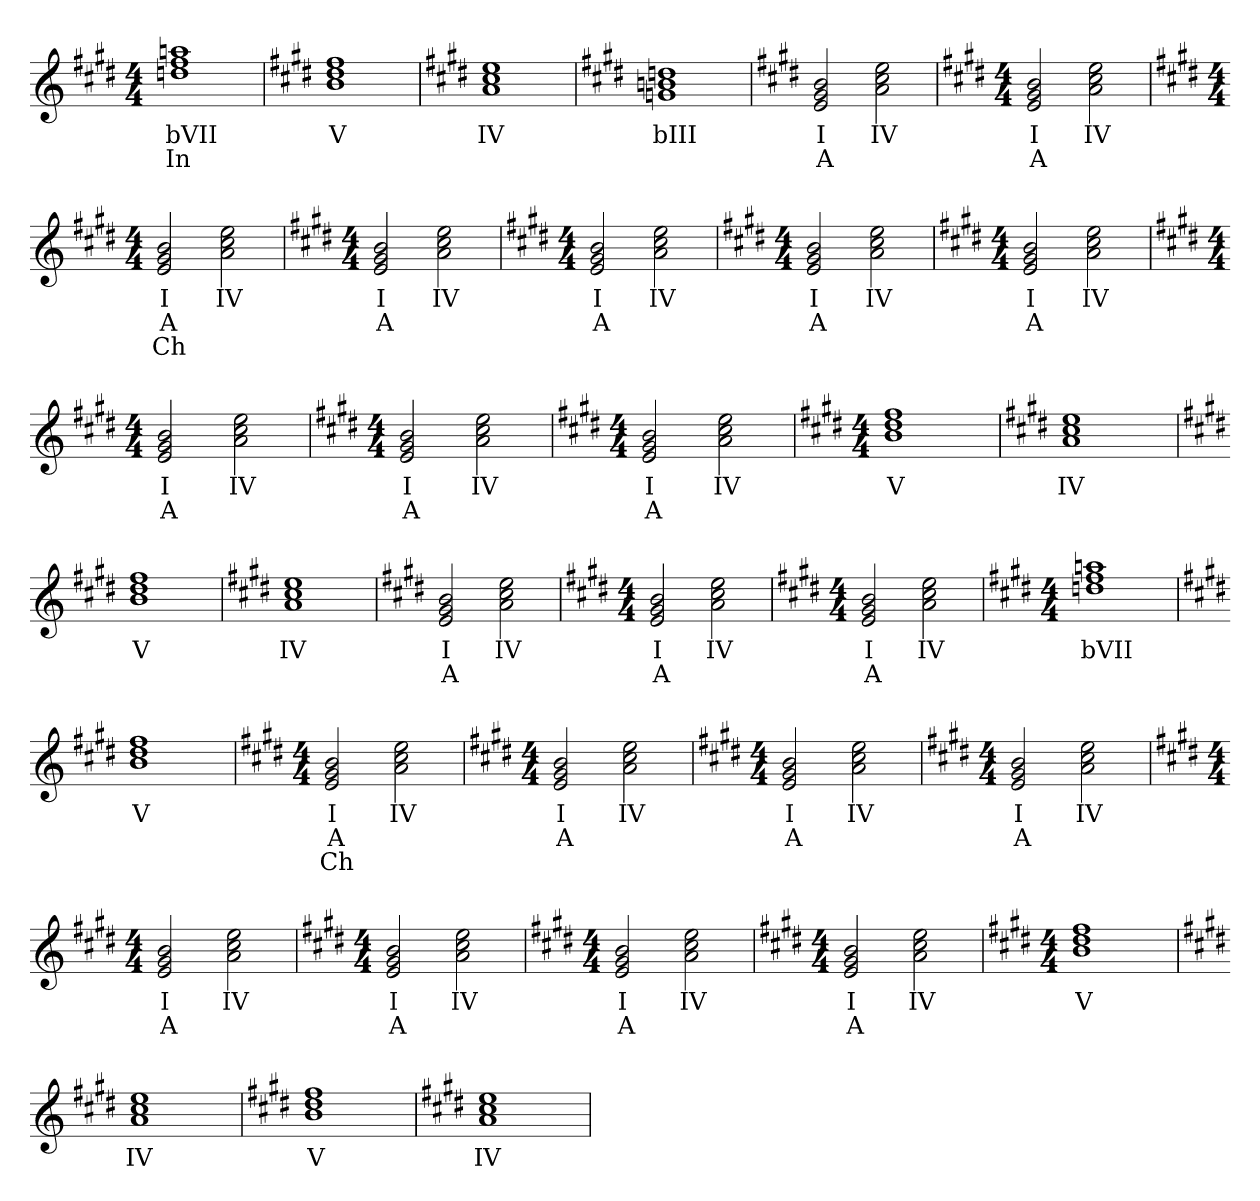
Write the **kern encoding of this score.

**kern	**text	**text	**text
*part1	*part1	*part1	*part1
*staff1	*staff1	*staff1	*staff1
*k[f#c#g#d#]	*	*	*
*E:	*	*	*
*M4/4	*	*	*
=	=	=	=
1ddn 1ff# 1aan	bVII	In	.
=	=	=	=
*k[f#c#g#d#]	*	*	*
*E:	*	*	*
1b 1dd# 1ff#	V	.	.
=	=	=	=
*k[f#c#g#d#]	*	*	*
*E:	*	*	*
1a 1cc# 1ee	IV	.	.
=	=	=	=
*k[f#c#g#d#]	*	*	*
*E:	*	*	*
1gn 1bn 1ddn	bIII	.	.
=	=	=	=
*k[f#c#g#d#]	*	*	*
*E:	*	*	*
2e 2g# 2b	I	A	.
2a 2cc# 2ee	IV	.	.
=	=	=	=
*k[f#c#g#d#]	*	*	*
*E:	*	*	*
*M4/4	*	*	*
2e 2g# 2b	I	A	.
2a 2cc# 2ee	IV	.	.
=	=	=	=
*k[f#c#g#d#]	*	*	*
*E:	*	*	*
*M4/4	*	*	*
2e 2g# 2b	I	A	Ch
2a 2cc# 2ee	IV	.	.
=	=	=	=
*k[f#c#g#d#]	*	*	*
*E:	*	*	*
*M4/4	*	*	*
2e 2g# 2b	I	A	.
2a 2cc# 2ee	IV	.	.
=	=	=	=
*k[f#c#g#d#]	*	*	*
*E:	*	*	*
*M4/4	*	*	*
2e 2g# 2b	I	A	.
2a 2cc# 2ee	IV	.	.
=	=	=	=
*k[f#c#g#d#]	*	*	*
*E:	*	*	*
*M4/4	*	*	*
2e 2g# 2b	I	A	.
2a 2cc# 2ee	IV	.	.
=	=	=	=
*k[f#c#g#d#]	*	*	*
*E:	*	*	*
*M4/4	*	*	*
2e 2g# 2b	I	A	.
2a 2cc# 2ee	IV	.	.
=	=	=	=
*k[f#c#g#d#]	*	*	*
*E:	*	*	*
*M4/4	*	*	*
2e 2g# 2b	I	A	.
2a 2cc# 2ee	IV	.	.
=	=	=	=
*k[f#c#g#d#]	*	*	*
*E:	*	*	*
*M4/4	*	*	*
2e 2g# 2b	I	A	.
2a 2cc# 2ee	IV	.	.
=	=	=	=
*k[f#c#g#d#]	*	*	*
*E:	*	*	*
*M4/4	*	*	*
2e 2g# 2b	I	A	.
2a 2cc# 2ee	IV	.	.
=	=	=	=
*k[f#c#g#d#]	*	*	*
*E:	*	*	*
*M4/4	*	*	*
1b 1dd# 1ff#	V	.	.
=	=	=	=
*k[f#c#g#d#]	*	*	*
*E:	*	*	*
1a 1cc# 1ee	IV	.	.
=	=	=	=
*k[f#c#g#d#]	*	*	*
*E:	*	*	*
1b 1dd# 1ff#	V	.	.
=	=	=	=
*k[f#c#g#d#]	*	*	*
*E:	*	*	*
1a 1cc# 1ee	IV	.	.
=	=	=	=
*k[f#c#g#d#]	*	*	*
*E:	*	*	*
2e 2g# 2b	I	A	.
2a 2cc# 2ee	IV	.	.
=	=	=	=
*k[f#c#g#d#]	*	*	*
*E:	*	*	*
*M4/4	*	*	*
2e 2g# 2b	I	A	.
2a 2cc# 2ee	IV	.	.
=	=	=	=
*k[f#c#g#d#]	*	*	*
*E:	*	*	*
*M4/4	*	*	*
2e 2g# 2b	I	A	.
2a 2cc# 2ee	IV	.	.
=	=	=	=
*k[f#c#g#d#]	*	*	*
*E:	*	*	*
*M4/4	*	*	*
1ddn 1ff# 1aan	bVII	.	.
=	=	=	=
*k[f#c#g#d#]	*	*	*
*E:	*	*	*
1b 1dd# 1ff#	V	.	.
=	=	=	=
*k[f#c#g#d#]	*	*	*
*E:	*	*	*
*M4/4	*	*	*
2e 2g# 2b	I	A	Ch
2a 2cc# 2ee	IV	.	.
=	=	=	=
*k[f#c#g#d#]	*	*	*
*E:	*	*	*
*M4/4	*	*	*
2e 2g# 2b	I	A	.
2a 2cc# 2ee	IV	.	.
=	=	=	=
*k[f#c#g#d#]	*	*	*
*E:	*	*	*
*M4/4	*	*	*
2e 2g# 2b	I	A	.
2a 2cc# 2ee	IV	.	.
=	=	=	=
*k[f#c#g#d#]	*	*	*
*E:	*	*	*
*M4/4	*	*	*
2e 2g# 2b	I	A	.
2a 2cc# 2ee	IV	.	.
=	=	=	=
*k[f#c#g#d#]	*	*	*
*E:	*	*	*
*M4/4	*	*	*
2e 2g# 2b	I	A	.
2a 2cc# 2ee	IV	.	.
=	=	=	=
*k[f#c#g#d#]	*	*	*
*E:	*	*	*
*M4/4	*	*	*
2e 2g# 2b	I	A	.
2a 2cc# 2ee	IV	.	.
=	=	=	=
*k[f#c#g#d#]	*	*	*
*E:	*	*	*
*M4/4	*	*	*
2e 2g# 2b	I	A	.
2a 2cc# 2ee	IV	.	.
=	=	=	=
*k[f#c#g#d#]	*	*	*
*E:	*	*	*
*M4/4	*	*	*
2e 2g# 2b	I	A	.
2a 2cc# 2ee	IV	.	.
=	=	=	=
*k[f#c#g#d#]	*	*	*
*E:	*	*	*
*M4/4	*	*	*
1b 1dd# 1ff#	V	.	.
=	=	=	=
*k[f#c#g#d#]	*	*	*
*E:	*	*	*
1a 1cc# 1ee	IV	.	.
=	=	=	=
*k[f#c#g#d#]	*	*	*
*E:	*	*	*
1b 1dd# 1ff#	V	.	.
=	=	=	=
*k[f#c#g#d#]	*	*	*
*E:	*	*	*
1a 1cc# 1ee	IV	.	.
=	=	=	=
*-	*-	*-	*-
